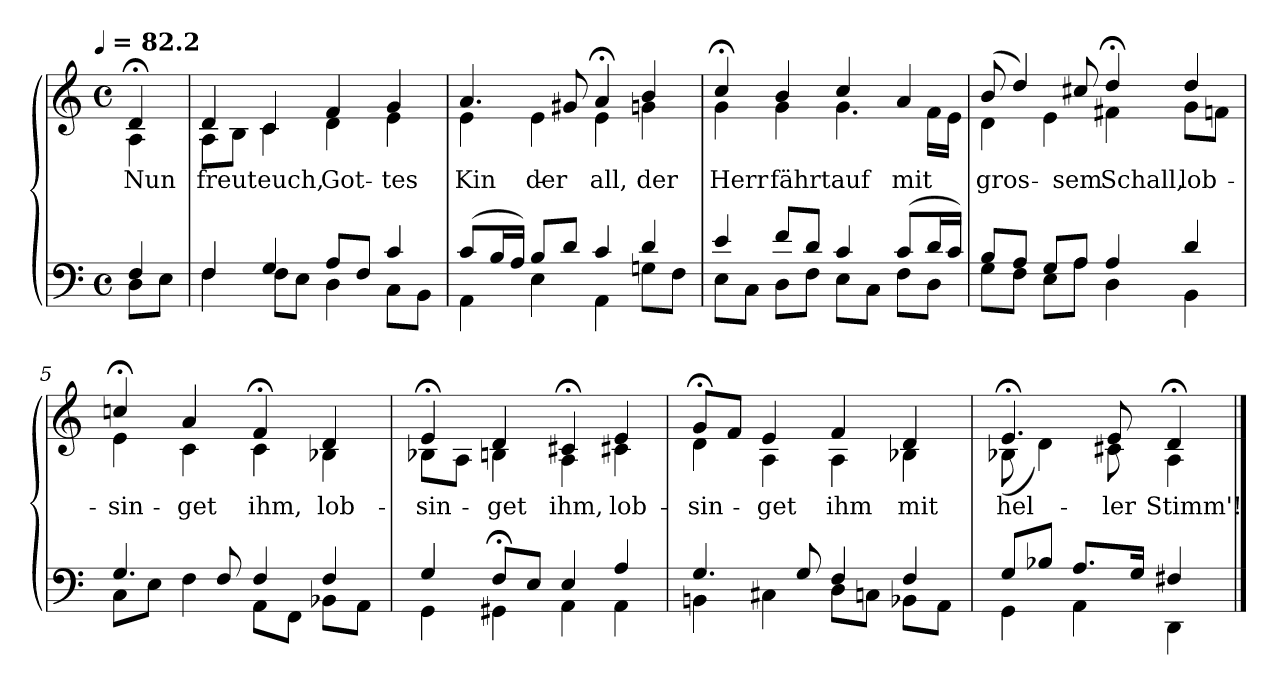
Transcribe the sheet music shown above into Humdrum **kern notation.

**kern	**kern	**text	**dynam
*part1	*part1	*part1	*part1
*staff2	*staff1	*staff1	*staff1/2
*clefF4	*clefG2	*	*
!!LO:TX:omd:t=[quarter] = 82.2
*M4/4	*M4/4	*	*
*met(c)	*met(c)	*	*
*MM82	*MM82	*	*
=	=	=	=
*^	*^	*	*
4F	8DL	4d;<	4A	Nun	.
.	8EJ	.	.	.	.
=1	=1	=1	=1	=1	=1
4F	4F	4d	8AL	freut	.
.	.	.	8BJ	.	.
4G	8FL	4c	4c	euch,	.
.	8EJ	.	.	.	.
8AL	4D	4f	4d	Got-	♩ = 81
8FJ	.	.	.	.	.
4c	8CL	4g	4e	-tes	.
.	8BBJ	.	.	.	.
=2	=2	=2	=2	=2	=2
*	*	*MM79	*	*	*
(8cL	4AA	4.a	4e	Kin-	.
16BL	.	.	.	.	.
16AJJ)	.	.	.	.	.
8BL	4E	.	4e	-der	.
8dJ	.	8g#X	.	.	.
4c	4AA	4a;<	4e	all,	.
4d	8GnL	4b	4gn	der	♩ = 83
.	8FJ	.	.	.	.
=3	=3	=3	=3	=3	=3
*	*	*MM82	*	*	*
4e	8EL	4cc;<	4g	Herr	.
.	8CJ	.	.	.	.
8fL	8DL	4b	4g	fährt	.
8dJ	8FJ	.	.	.	.
4c	8EL	4cc	4.g	auf	♩ = 81
.	8CJ	.	.	.	.
(8cL	8FL	4a	.	mit	♩ = 80
16dL	8DJ	.	16fLL	.	.
16cJJ)	.	.	16eJJ	.	.
=4	=4	=4	=4	=4	=4
*	*	*MM79	*	*	*
8BL	8GL	(8b	4d	gros-	.
8AJ	8FJ	4dd)	.	.	.
8GL	8EL	.	4e	.	.
8AJ	8AJ	8cc#X	.	-sem	.
4A	4D	4dd;<	4f#X	Schall,	.
4d	4BB	4dd	8gL	lob-	♩ = 83
.	.	.	8fnJ	.	.
!!LO:LB:g=z	!!
=5	=5	=5	=5	=5	=5
*	*	*MM82	*	*	*
4.G	8CL	4ccn;<	4e	-sin-	.
.	8EJ	.	.	.	.
.	4F	4a	4c	-get	.
8F	.	.	.	.	.
4F	8AAL	4f;<	4c	ihm,	♩ = 82
.	8FFJ	.	.	.	.
4F	8BB-XL	4d	4B-X	lob-	♩ = 81.8
.	8AAJ	.	.	.	.
=6	=6	=6	=6	=6	=6
4G	4GG	4e;<	8B-XL	-sin-	.
.	.	.	8AJ	.	.
8F;<L	4GG#X	4d	4Bn	-get	♩ = 76
8EJ	.	.	.	.	.
4E	4AA	4c#X;<	4A	ihm,	.
4A	4AA	4e	4c#X	lob-	♩ = 80
=7	=7	=7	=7	=7	=7
4.G	4BBn	8g;<L	4d	-sin-	.
.	.	8fJ	.	.	.
.	4C#X	4e	4A	-get	♩ = 79
8G	.	.	.	.	.
4F	8DL	4f	4A	ihm	♩ = 78
.	8CnJ	.	.	.	.
4F	8BB-XL	4d	4B-X	mit	♩ = 76
.	8AAJ	.	.	.	.
=8	=8	=8	=8	=8	=8
*	*	*MM75	*	*	*
8GL	4GG	4.e;<	(8B-X	hel-	.
8B-XJ	.	.	4d)	.	.
8.AL	4AA	.	.	.	.
.	.	8e	8c#X	-ler	♩ = 65
16GJk	.	.	.	.	.
4F#X	4DD	4d;<	4A	Stimm'!	.
*v	*v	*	*	*	*
*	*v	*v	*	*
==	==	==	==
*-	*-	*-	*-
